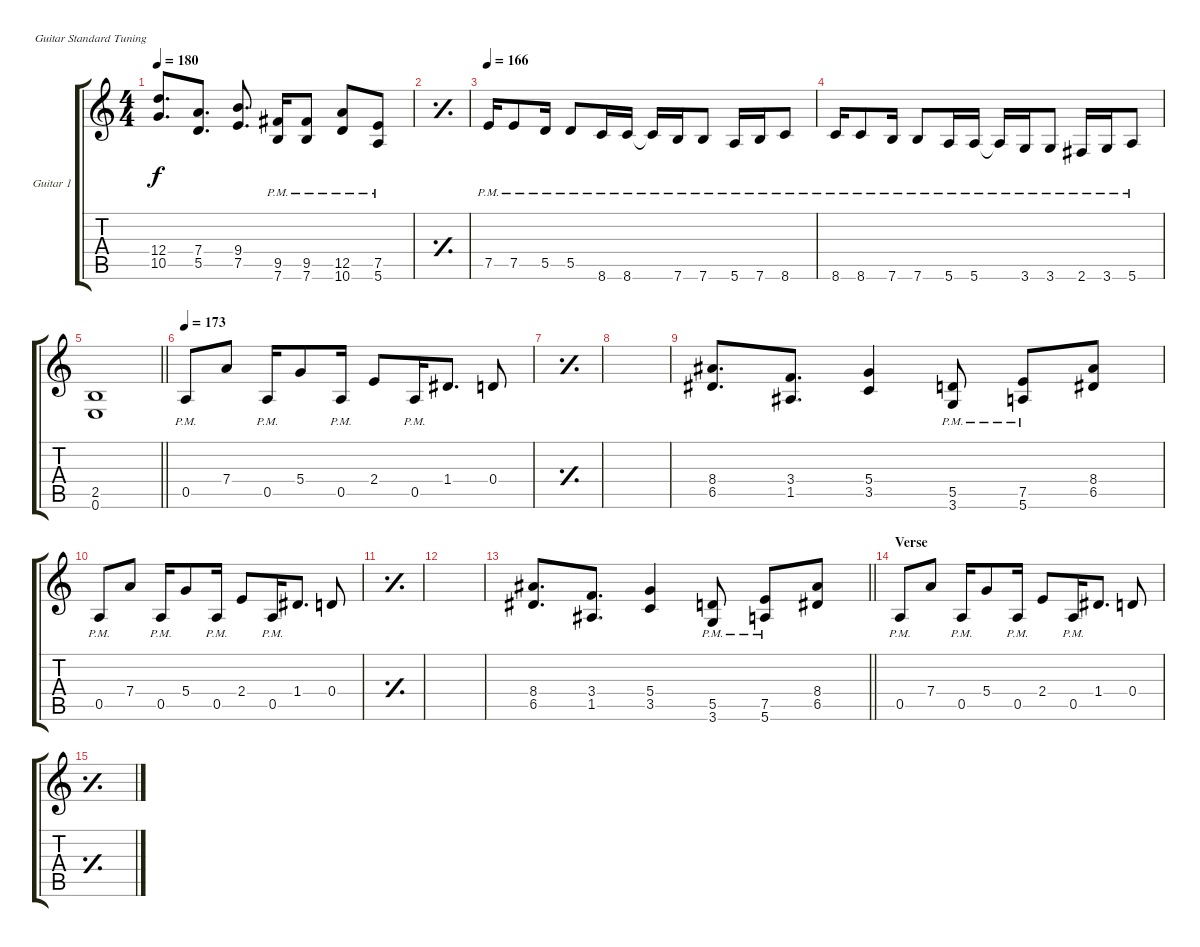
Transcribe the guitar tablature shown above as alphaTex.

\bracketExtendMode groupsimilarinstruments
\firstSystemTrackNameOrientation horizontal
\otherSystemsTrackNameOrientation horizontal
\track ("Guitar 1" "Guitar 1") {instrument distortionguitar}
\staff {score tabs}
\tuning (E4 B3 G3 D3 A2 E2)
\ts (4 4)
\tempo 180
\clef g2
\ks c
(12.4 10.5).8{d dy f} (7.4 5.5).8{d} (9.4 7.5).8{d} (9.5{pm} 7.6{pm}).16 (9.5{pm} 7.6{pm}).8 (12.5{pm} 10.6{pm}).8 (7.5{pm} 5.6{pm}).8 |
\simile simple
|
\tempo 166
\simile none
7.5{pm}.16 7.5{pm}.8 5.5{pm}.16 5.5{pm}.8 8.6{pm}.16 8.6{pm}.16 8.6{pm t}.16 7.6{pm}.16 7.6{pm}.8 5.6{pm}.16 7.6{pm}.16 8.6{pm}.8 |
8.6{pm}.16 8.6{pm}.8 7.6{pm}.16 7.6{pm}.8 5.6{pm}.16 5.6{pm}.16 5.6{pm t}.16 3.6{pm}.16 3.6{pm}.8 2.6{pm}.16 3.6{pm}.16 5.6{pm}.8 |
\barLineRight lightlight
(2.5 0.6).1 |
\tempo 173
0.5{pm}.8 7.4.8 0.5{pm}.16 5.4.8 0.5{pm}.16 2.4.8 0.5{pm}.16 1.4.8{d} 0.4.8 |
\simile simple
|
|
\simile none
(8.4 6.5).8{d} (3.4 1.5).8{d} (5.4 3.5).4 (5.5{pm} 3.6{pm}).8 (7.5{pm} 5.6{pm}).8 (8.4 6.5).8 |
0.5{pm}.8 7.4.8 0.5{pm}.16 5.4.8 0.5{pm}.16 2.4.8 0.5{pm}.16 1.4.8{d} 0.4.8 |
\simile simple
|
|
\simile none
\barLineRight lightlight
(8.4 6.5).8{d} (3.4 1.5).8{d} (5.4 3.5).4 (5.5{pm} 3.6{pm}).8 (7.5{pm} 5.6{pm}).8 (8.4 6.5).8 |
\section ("" "Verse")
0.5{pm}.8 7.4.8 0.5{pm}.16 5.4.8 0.5{pm}.16 2.4.8 0.5{pm}.16 1.4.8{d} 0.4.8 |
\simile simple
